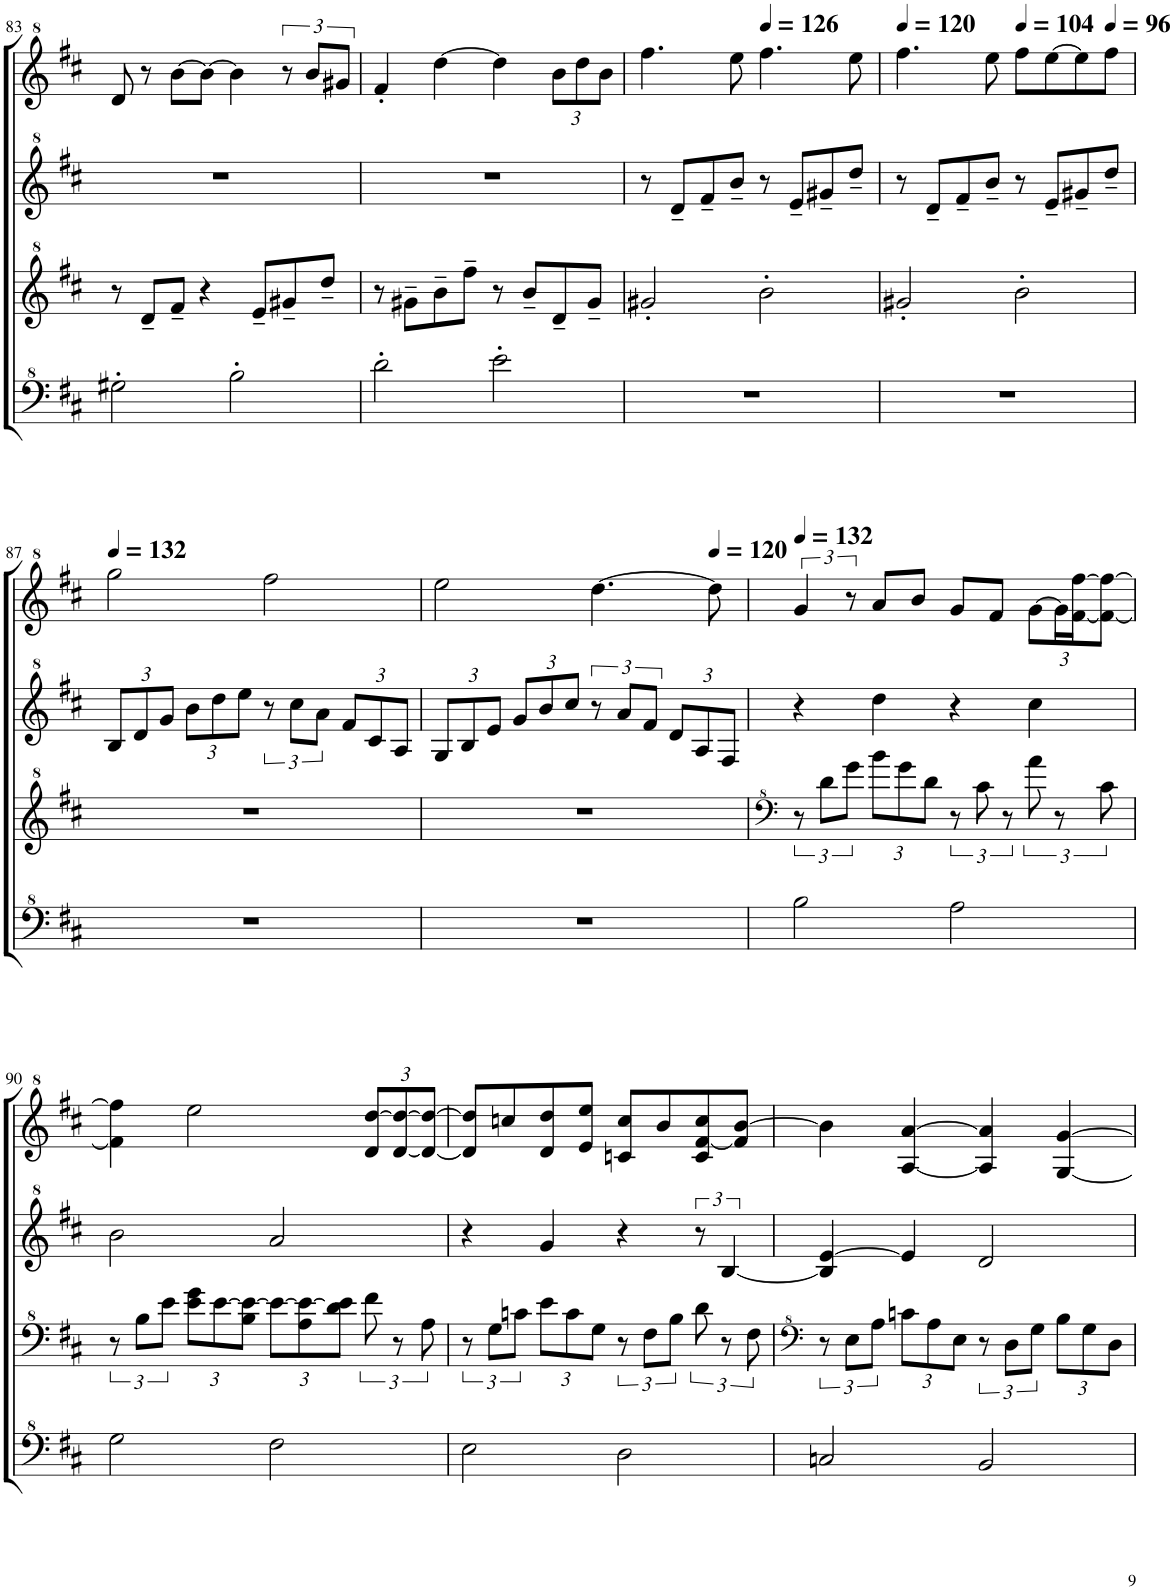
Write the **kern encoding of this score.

**kern	**kern	**kern	**kern
*part1	*part1	*part1	*part1
*staff4	*staff3	*staff2	*staff1
*I"Model III	*	*	*
!!LO:PB:g=z
*clefF^4	*clefG^2	*clefG^2	*clefG^2
*k[f#c#]	*k[f#c#]	*k[f#c#]	*k[f#c#]
*M4/4	*M4/4	*M4/4	*M4/4
=83	=83	=83	=83
2g#X'\	8r	1r	8dd/
.	8dd~/L	.	8r
.	8ff#~/J	.	[8bb\L
.	4r	.	8bb\J_
2b'\	.	.	4bb\]
.	8ee~/L	.	.
.	8gg#X~/	.	12r
.	.	.	12bb/L
.	8ddd~/J	.	.
.	.	.	12gg#X/J
=84	=84	=84	=84
2dd'\	8r	1r	4ff#'/
.	8gg#X~\L	.	.
.	8bb~\	.	[4ddd\
.	8fff#~\J	.	.
2ee'\	8r	.	4ddd\]
.	8bb~/L	.	.
*	*	*	*Xbrackettup
.	8dd~/	.	12bb\L
.	.	.	12ddd\
.	8gg#~/J	.	.
.	.	.	12bb\J
=85	=85	=85	=85
1r	2gg#X'/	8r	4.fff#\
.	.	8dd~/L	.
.	.	8ff#~/	.
.	.	8bb~/J	8eee\
*	*	*	*MM126
.	2bb'\	8r	4.fff#\
.	.	8ee~/L	.
.	.	8gg#X~/	.
.	.	8ddd~/J	8eee\
=86	=86	=86	=86
*	*	*	*MM120
1r	2gg#X'/	8r	4.fff#\
.	.	8dd~/L	.
.	.	8ff#~/	.
.	.	8bb~/J	8eee\
*	*	*	*MM104
.	2bb'\	8r	8fff#\L
.	.	8ee~/L	[8eee\
.	.	8gg#X~/	8eee\]
*	*	*	*MM96
.	.	8ddd~/J	8fff#\J
!!LO:LB:g=z
=87	=87	=87	=87
*	*	*Xbrackettup	*
*	*	*	*MM132
1r	1r	12b/L	2ggg\
.	.	12dd/	.
.	.	12gg/J	.
.	.	12bb\L	.
.	.	12ddd\	.
.	.	12eee\J	.
*	*	*brackettup	*
.	.	12r	2fff#\
.	.	12ccc#\L	.
.	.	12aa\J	.
*	*	*Xbrackettup	*
.	.	12ff#/L	.
.	.	12cc#/	.
.	.	12a/J	.
=88	=88	=88	=88
1r	1r	12g/L	2eee\
.	.	12b/	.
.	.	12ee/J	.
.	.	12gg/L	.
.	.	12bb/	.
.	.	12ccc#/J	.
*	*	*brackettup	*
.	.	12r	[4.ddd\
.	.	12aa/L	.
.	.	12ff#/J	.
*	*	*Xbrackettup	*
.	.	12dd/L	.
.	.	12a/	.
*	*	*	*MM120
.	.	.	8ddd\]
.	.	12f#/J	.
=89	=89	=89	=89
*	*clefF^4	*	*
*	*	*	*brackettup
*	*	*	*MM132
2b\	12r	4r	6gg/
.	12dd\L	.	.
.	12gg\J	.	12r
*	*Xbrackettup	*	*
.	12bb\L	4ddd\	8aa/L
.	12gg\	.	.
.	.	.	8bb/J
.	12dd\J	.	.
*	*brackettup	*	*
2a\	12r	4r	8gg/L
.	12cc#\	.	.
.	.	.	8ff#/J
.	12r	.	.
*	*	*	*Xbrackettup
.	12aa\	4ccc#\	[12gg\L
.	12r	.	24gg\L]
.	.	.	[24ff#\ [24fff#\J
.	12cc#\	.	12ff#\_ 12fff#\_J
!!LO:LB:g=z
=90	=90	=90	=90
2g\	12r	2bb\	4ff#\] 4fff#\]
.	12b\L	.	.
.	12ee\J	.	.
*	*Xbrackettup	*	*
.	12ee\ 12gg\L	.	2eee\
.	[12ee\	.	.
.	12b\ 12ee\_J	.	.
2f#\	12ee\L_	2aa/	.
.	12a\ 12ee\_	.	.
.	12dd\ 12ee\]J	.	.
*	*brackettup	*	*
.	12ff#\	.	4dd/ [4ddd/
.	12r	.	.
.	12a\	.	.
=91	=91	=91	=91
2e\	12r	4r	8dd/] 8ddd/]L
.	12g\L	.	.
.	.	.	8cccn/
.	12ccn\J	.	.
*	*Xbrackettup	*	*
.	12ee\L	4gg/	8dd/ 8ddd/
.	12cc\	.	.
.	.	.	8ee/ 8eee/J
.	12g\J	.	.
*	*brackettup	*	*
2d\	12r	4r	8ccn/ 8ccc/L
.	12f#\L	.	.
.	.	.	8bb/
.	12b\J	.	.
*	*	*brackettup	*
.	12dd\	12r	8cc/ [8ff#/ 8ccc/
.	12r	[6b/	.
.	.	.	8ff#/] [8bb/J
.	12f#\	.	.
=92	=92	=92	=92
*	*clefF^4	*	*
2cn/	12r	4b/] [4ee/	4bb\]
.	12e\L	.	.
.	12a\J	.	.
*	*Xbrackettup	*	*
.	12ccn\L	4ee/]	[4a/ [4aa/
.	12a\	.	.
.	12e\J	.	.
*	*brackettup	*	*
2B/	12r	2dd/	4a/] 4aa/]
.	12d\L	.	.
.	12g\J	.	.
*	*Xbrackettup	*	*
.	12b\L	.	[4g/ [4gg/
.	12g\	.	.
.	12d\J	.	.
=	=	=	=
*-	*-	*-	*-
